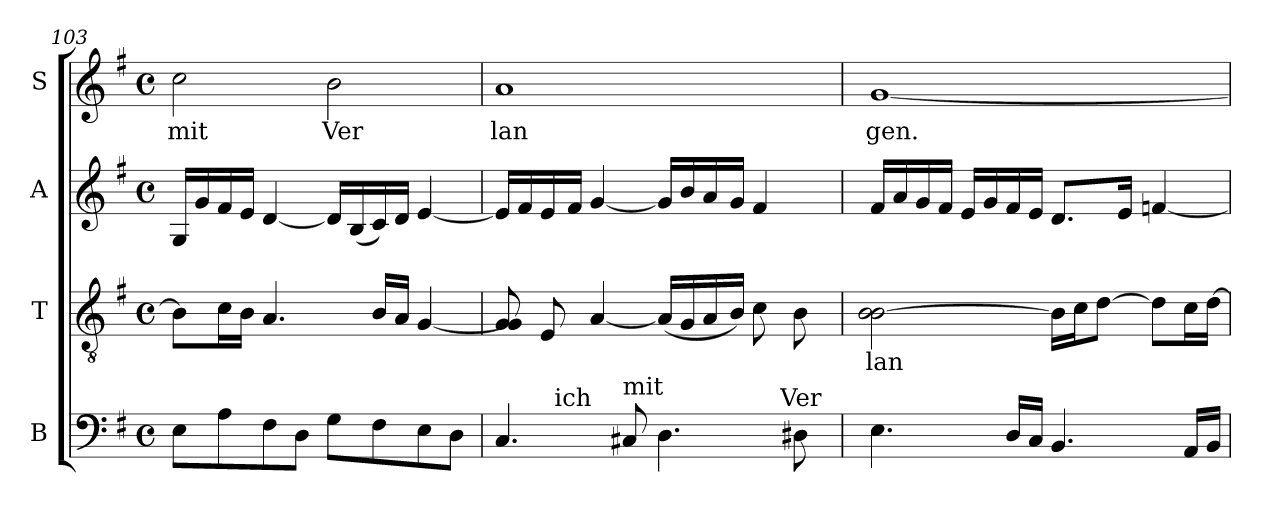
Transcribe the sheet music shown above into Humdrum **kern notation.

**kern	**text	**kern	**text	**kern	**text	**kern	**text
*part4	*part4	*part3	*part3	*part2	*part2	*part1	*part1
*staff4	*staff4	*staff3	*staff3	*staff2	*staff2	*staff1	*staff1
*I"B	*	*I"T	*	*I"A	*	*I"S	*
*I'B	*	*I'T	*	*I'A	*	*I'S	*
*clefF4	*	*clefGv2	*	*clefG2	*	*clefG2	*
*k[f#]	*	*k[f#]	*	*k[f#]	*	*k[f#]	*
*G:	*	*G:	*	*G:	*	*G:	*
*M4/4	*	*M4/4	*	*M4/4	*	*M4/4	*
*met(c)	*	*met(c)	*	*met(c)	*	*met(c)	*
=103	=103	=103	=103	=103	=103	=103	=103
!	!LO:LY:b:cj	!	!LO:LY:b:cj	!	!LO:LY:b:cj	!	!LO:LY:b
8E\L	.	8B\L]	.	16G/L	--	2cc\	mit
!	!	!	!	!	!LO:LY:b:cj	!	!
.	.	.	.	16g/	--	.	.
!	!LO:LY:b:cj	!	!LO:LY:b:cj	!	!LO:LY:b:cj	!	!
8A\	.	16c\	.	16f#/	--	.	.
!	!	!	!LO:LY:b:cj	!	!LO:LY:b:cj	!	!
.	.	16B\J	.	16e/J	--	.	.
!	!LO:LY:b:cj	!	!LO:LY:b:cj	!	!LO:LY:b:cj	!	!
8F#\	.	4.A/	.	[<4d/	--	.	.
!	!LO:LY:b:cj	!	!	!	!	!	!
8D\J	.	.	.	.	.	.	.
!	!LO:LY:b:cj	!	!	!	!LO:LY:b:cj	!	!LO:LY:b
8G\L	.	.	.	16d/L]	--	2b\	Ver
!	!	!	!	!	!LO:LY:b:cj	!	!
.	.	.	.	(>16B/	--	.	.
!	!LO:LY:b:cj	!	!LO:LY:b:cj	!	!LO:LY:b:cj	!	!
8F#\	.	16B/L	.	16c/)	--	.	.
!	!	!	!LO:LY:b:cj	!	!LO:LY:b:cj	!	!
.	.	16A/J	.	16d/J	--	.	.
!	!LO:LY:b:cj	!	!LO:LY:b:cj	!	!LO:LY:b:cj	!	!
8E\	.	[<4G/	.	[<4e/	--	.	.
!	!LO:LY:b:cj	!	!	!	!	!	!
8D\J	.	.	.	.	.	.	.
=104	=104	=104	=104	=104	=104	=104	=104
!	!LO:LY:b:cj	!	!LO:LY:b:cj	!	!LO:LY:b:cj	!	!LO:LY:b
*^	*	*	*	*	*	*	*
*	*^	*	*	*	*	*	*	*
4.C/	8ryy	2ryy	.	8G/ 8G/]	.	16e/L]	--	1a	lan
!	!	!	!	!	!	!	!LO:LY:b:cj	!	!
.	.	.	.	.	.	16f#/	--	.	.
!	!	!	!	!	!LO:LY:b:cj	!	!LO:LY:b:cj	!	!
.	32ryy	.	.	8E/	.	16e/	--	.	.
!	!LO:TX:a:t=ich	!	!	!	!	!	!	!	!
.	2ryy	.	.	.	.	.	.	.	.
!	!	!	!	!	!	!	!LO:LY:b:cj	!	!
.	.	.	.	.	.	16f#/J	--	.	.
!	!	!	!	!	!LO:LY:b:cj	!	!LO:LY:b:cj	!	!
.	.	.	.	[<4A/	.	[<4g/	--	.	.
!LO:TX:a:t=mit	!	!	!	!	!	!	!	!	!
!	!	!	!LO:LY:b:cj	!	!	!	!	!	!
8C#X/	.	.	.	.	.	.	.	.	.
!	!	!	!LO:LY:b:cj	!	!LO:LY:b:cj	!	!LO:LY:b:cj	!	!
4.D\	.	4ryy	.	(>16A/L]	.	16g/L]	--	.	.
!	!	!	!	!	!LO:LY:b:cj	!	!LO:LY:b:cj	!	!
.	.	.	.	16G/	.	16b/	--	.	.
!	!	!	!	!	!LO:LY:b:cj	!	!LO:LY:b:cj	!	!
.	.	.	.	16A/	.	16a/	--	.	.
.	4ryy	.	.	.	.	.	.	.	.
!	!	!	!	!	!LO:LY:b:cj	!	!LO:LY:b:cj	!	!
.	.	.	.	16B/J)	.	16g/J	--	.	.
!	!	!	!	!	!LO:LY:b:cj	!	!LO:LY:b:cj	!	!
.	.	16.ryy	.	8c\	.	4f#/	--	.	.
!	!	!LO:TX:a:t=Ver	!	!	!	!	!	!	!
.	.	8ryy	.	.	.	.	.	.	.
!	!	!	!LO:LY:b:cj	!	!LO:LY:b:cj	!	!	!	!
8D#X\	.	.	.	8B\	.	.	.	.	.
.	16.ryy	.	.	.	.	.	.	.	.
.	.	32ryy	.	.	.	.	.	.	.
!!LO:PB:g=z
=105	=105	=105	=105	=105	=105	=105	=105	=105	=105
!	!	!	!LO:LY:b:cj	!	!LO:LY:b:cj	!	!LO:LY:b:cj	!	!LO:LY:b
*v	*v	*v	*	*	*	*	*	*	*
4.E\	.	2B\ [>2B\	lan	16f#/L	--	[<1g	gen.
!	!	!	!	!	!LO:LY:b:cj	!	!
.	.	.	.	16a/	--	.	.
!	!	!	!	!	!LO:LY:b:cj	!	!
.	.	.	.	16g/	--	.	.
!	!	!	!	!	!LO:LY:b:cj	!	!
.	.	.	.	16f#/J	--	.	.
!	!	!	!	!	!LO:LY:b:cj	!	!
.	.	.	.	16e/L	--	.	.
!	!	!	!	!	!LO:LY:b:cj	!	!
.	.	.	.	16g/	--	.	.
!	!LO:LY:b:cj	!	!	!	!LO:LY:b:cj	!	!
16D/L	.	.	.	16f#/	--	.	.
!	!LO:LY:b:cj	!	!	!	!LO:LY:b:cj	!	!
16C/J	.	.	.	16e/J	--	.	.
!	!LO:LY:b:cj	!	!LO:LY:b:cj	!	!LO:LY:b:cj	!	!
4.BB/	.	16B\L]	.	8.d/L	--	.	.
!	!	!	!LO:LY:b:cj	!	!	!	!
.	.	16c\	.	.	.	.	.
!	!	!	!LO:LY:b:cj	!	!	!	!
.	.	[>8d\J	.	.	.	.	.
!	!	!	!	!	!LO:LY:b:cj	!	!
.	.	.	.	16e/J	--	.	.
!	!	!	!LO:LY:b:cj	!	!LO:LY:b:cj	!	!
.	.	8d\L]	.	[<4fn/	--	.	.
!	!LO:LY:b:cj	!	!LO:LY:b:cj	!	!	!	!
16AA/L	.	16c\	.	.	.	.	.
!	!LO:LY:b:cj	!	!LO:LY:b:cj	!	!	!	!
16BB/J	.	[>16d\J	.	.	.	.	.
=	=	=	=	=	=	=	=
*-	*-	*-	*-	*-	*-	*-	*-
